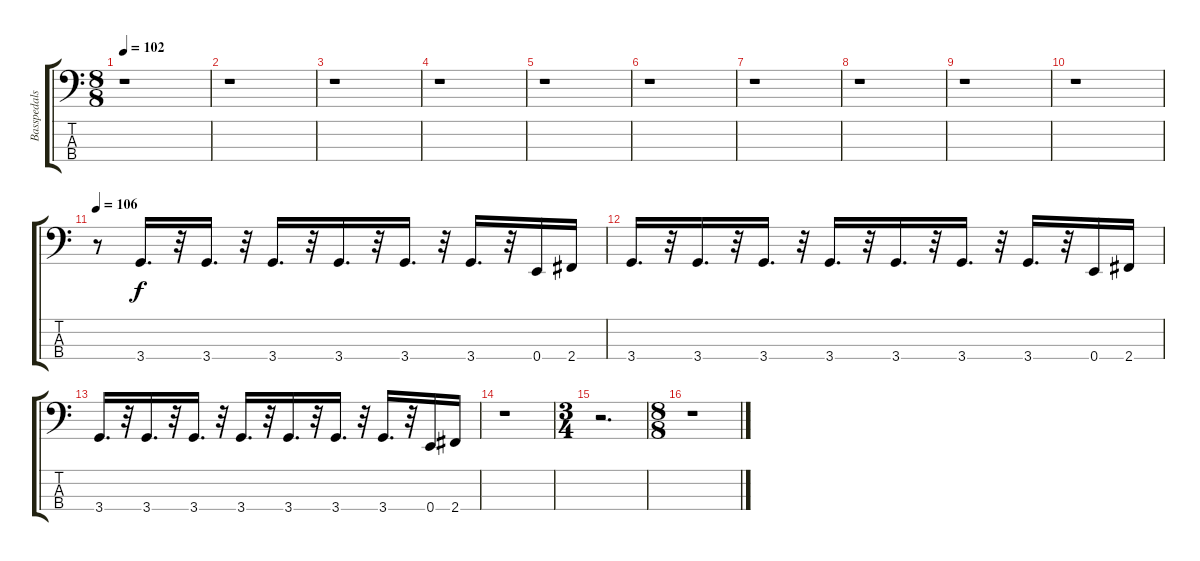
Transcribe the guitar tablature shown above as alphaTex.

\track ("Basspedals" "Basspedals") {instrument electricguitarclean}
\staff {score tabs}
\tuning (G2 D2 A1 E1) {hide}
\ts (8 8)
\tempo 102
\clef f4
\ks c
r.1{dy f} |
r.1 |
r.1 |
r.1 |
r.1 |
r.1 |
r.1 |
r.1 |
r.1 |
r.1 |
\tempo 106
r.8 3.4.16{d} r.32 3.4.16{d} r.32 3.4.16{d} r.32 3.4.16{d} r.32 3.4.16{d} r.32 3.4.16{d} r.32 0.4.16 2.4.16 |
3.4.16{d} r.32 3.4.16{d} r.32 3.4.16{d} r.32 3.4.16{d} r.32 3.4.16{d} r.32 3.4.16{d} r.32 3.4.16{d} r.32 0.4.16 2.4.16 |
3.4.16{d} r.32 3.4.16{d} r.32 3.4.16{d} r.32 3.4.16{d} r.32 3.4.16{d} r.32 3.4.16{d} r.32 3.4.16{d} r.32 0.4.16 2.4.16 |
r.1 |
\ts (3 4)
r.2{d} |
\ts (8 8)
r.1
